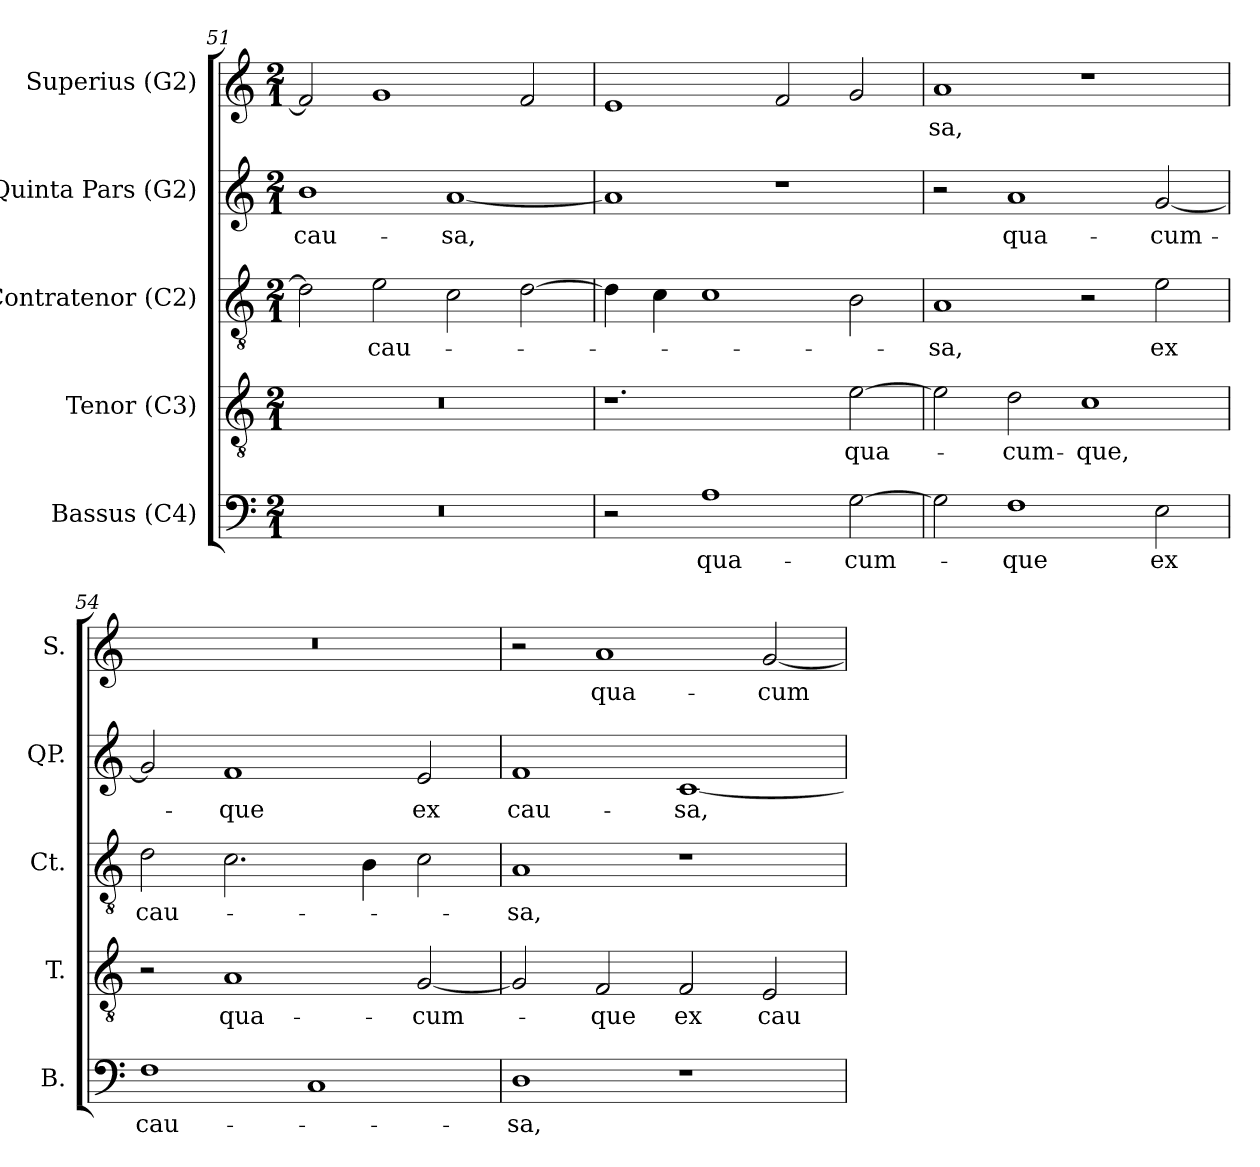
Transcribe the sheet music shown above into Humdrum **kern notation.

**kern	**text	**kern	**text	**kern	**text	**kern	**text	**kern	**text
*part5	*part5	*part4	*part4	*part3	*part3	*part2	*part2	*part1	*part1
*staff5	*staff5	*staff4	*staff4	*staff3	*staff3	*staff2	*staff2	*staff1	*staff1
*I"Bassus (C4)	*	*I"Tenor (C3)	*	*I"Contratenor (C2)	*	*I"Quinta Pars (G2)	*	*I"Superius (G2)	*
*I'B.	*	*I'T.	*	*I'Ct.	*	*I'QP.	*	*I'S.	*
*clefF4	*	*clefGv2	*	*clefGv2	*	*clefG2	*	*clefG2	*
*	*	*ITrd7c12	*	*ITrd7c12	*	*ITrd7c12	*	*	*
*k[]	*	*k[]	*	*k[]	*	*k[]	*	*k[]	*
*C:	*	*C:	*	*C:	*	*C:	*	*C:	*
*M2/1	*	*M2/1	*	*M2/1	*	*M2/1	*	*M2/1	*
=51	=51	=51	=51	=51	=51	=51	=51	=51	=51
!LO:N:vis=1	!	!LO:N:vis=1	!	!	!	!	!	!	!
!	!	!	!	!	!	!	!LO:LY:b:color=#000000	!	!
0r	.	0r	.	2Di\]	.	1Bi	cau-	2fi/]	.
!	!	!	!	!	!LO:LY:b:color=#000000	!	!	!	!
.	.	.	.	2Ei\	cau-	.	.	1gi	.
!	!	!	!	!	!	!	!LO:LY:b:color=#000000	!	!
.	.	.	.	2Ci\	.	[1Ai	-sa,	.	.
.	.	.	.	[2Di\	.	.	.	2fi/	.
=52	=52	=52	=52	=52	=52	=52	=52	=52	=52
2r	.	1.r	.	4Di\]	.	1Ai]	.	1ei	.
.	.	.	.	4Ci\	.	.	.	.	.
!	!LO:LY:b:color=#000000	!	!	!	!	!	!	!	!
1Ai	qua-	.	.	1Ci	.	.	.	.	.
.	.	.	.	.	.	1r	.	2fi/	.
!	!LO:LY:b:color=#000000	!	!	!	!	!	!	!	!
!	!	!	!LO:LY:b:color=#000000	!	!	!	!	!	!
[2Gi\	-cum-	[2Ei\	qua-	2BBi\	.	.	.	2gi/	.
!!LO:LB:g=z
=53	=53	=53	=53	=53	=53	=53	=53	=53	=53
!	!	!	!	!	!LO:LY:b:color=#000000	!	!	!	!
!	!	!	!	!	!	!	!	!	!LO:LY:b:color=#000000
2Gi\]	.	2Ei\]	.	1AAi	-sa,	2r	.	1ai	-sa,
!	!LO:LY:b:color=#000000	!	!	!	!	!	!	!	!
!	!	!	!LO:LY:b:color=#000000	!	!	!	!	!	!
!	!	!	!	!	!	!	!LO:LY:b:color=#000000	!	!
1Fi	-que	2Di\	-cum-	.	.	1Ai	qua-	.	.
!	!	!	!LO:LY:b:color=#000000	!	!	!	!	!	!
.	.	1Ci	-que,	2r	.	.	.	1r	.
!	!LO:LY:b:color=#000000	!	!	!	!	!	!	!	!
!	!	!	!	!	!LO:LY:b:color=#000000	!	!	!	!
!	!	!	!	!	!	!	!LO:LY:b:color=#000000	!	!
2Ei\	ex	.	.	2Ei\	ex	[2Gi/	-cum-	.	.
=54	=54	=54	=54	=54	=54	=54	=54	=54	=54
!	!LO:LY:b:color=#000000	!	!	!	!	!	!	!	!
!	!	!	!	!	!LO:LY:b:color=#000000	!	!	!LO:N:vis=1	!
1Fi	cau-	2r	.	2Di\	cau-	2Gi/]	.	0r	.
!	!	!	!LO:LY:b:color=#000000	!	!	!	!	!	!
!	!	!	!	!	!	!	!LO:LY:b:color=#000000	!	!
.	.	1AAi	qua-	2.Ci\	.	1Fi	-que	.	.
1Ci	.	.	.	.	.	.	.	.	.
.	.	.	.	4BBi\	.	.	.	.	.
!	!	!	!LO:LY:b:color=#000000	!	!	!	!	!	!
!	!	!	!	!	!	!	!LO:LY:b:color=#000000	!	!
.	.	[2GGi/	-cum-	2Ci\	.	2Ei/	ex	.	.
=55	=55	=55	=55	=55	=55	=55	=55	=55	=55
!	!LO:LY:b:color=#000000	!	!	!	!	!	!	!	!
!	!	!	!	!	!LO:LY:b:color=#000000	!	!	!	!
!	!	!	!	!	!	!	!LO:LY:b:color=#000000	!	!
1Di	-sa,	2GGi/]	.	1AAi	-sa,	1Fi	cau-	2r	.
!	!	!	!LO:LY:b:color=#000000	!	!	!	!	!	!
!	!	!	!	!	!	!	!	!	!LO:LY:b:color=#000000
.	.	2FFi/	-que	.	.	.	.	1ai	qua-
!	!	!	!LO:LY:b:color=#000000	!	!	!	!	!	!
!	!	!	!	!	!	!	!LO:LY:b:color=#000000	!	!
1r	.	2FFi/	ex	1r	.	[1Ci	-sa,	.	.
!	!	!	!LO:LY:b:color=#000000	!	!	!	!	!	!
!	!	!	!	!	!	!	!	!	!LO:LY:b:color=#000000
.	.	2EEi/	cau-	.	.	.	.	[2gi/	-cum-
=	=	=	=	=	=	=	=	=	=
*-	*-	*-	*-	*-	*-	*-	*-	*-	*-
